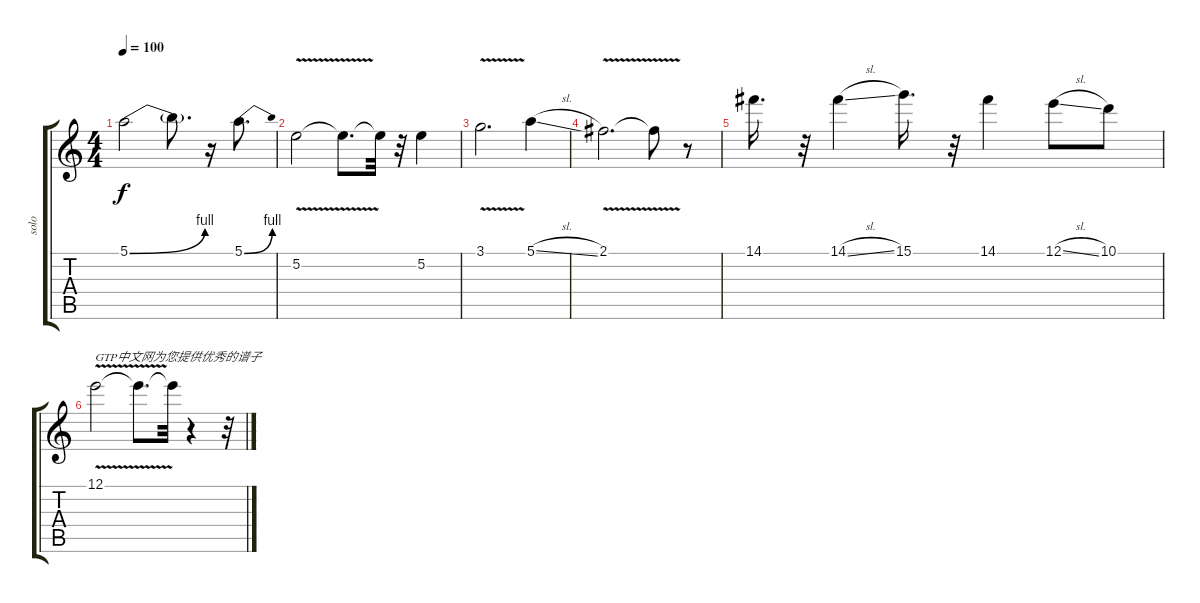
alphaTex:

\track ("solo" "solo") {instrument overdrivenguitar}
\staff {score tabs}
\tuning (E4 B3 G3 D3 A2 E2) {hide}
\ts (4 4)
\tempo 100
\clef g2
\ks c
5.1{be (bend 0 0 60 4)}.2{dy f} 5.1{t}.8{d} r.16 5.1{be (bend 0 0 60 4)}.8{d} |
5.2{v}.2 5.2{t}.8{d} 5.2{t}.32 r.32 5.2.4 |
3.1{v}.2{d} 5.1{sl}.4 |
2.1{v}.2{d} 2.1{t}.8 r.8 |
14.1.16{d} r.32 14.1{sl}.4 15.1.16{d} r.32 14.1.4 12.1{sl}.8 10.1.8 |
12.1{v}.2{txt "GTP中文网为您提供优秀的谱子"} 12.1{t}.8{d} 12.1{t}.32 r.4 r.32
